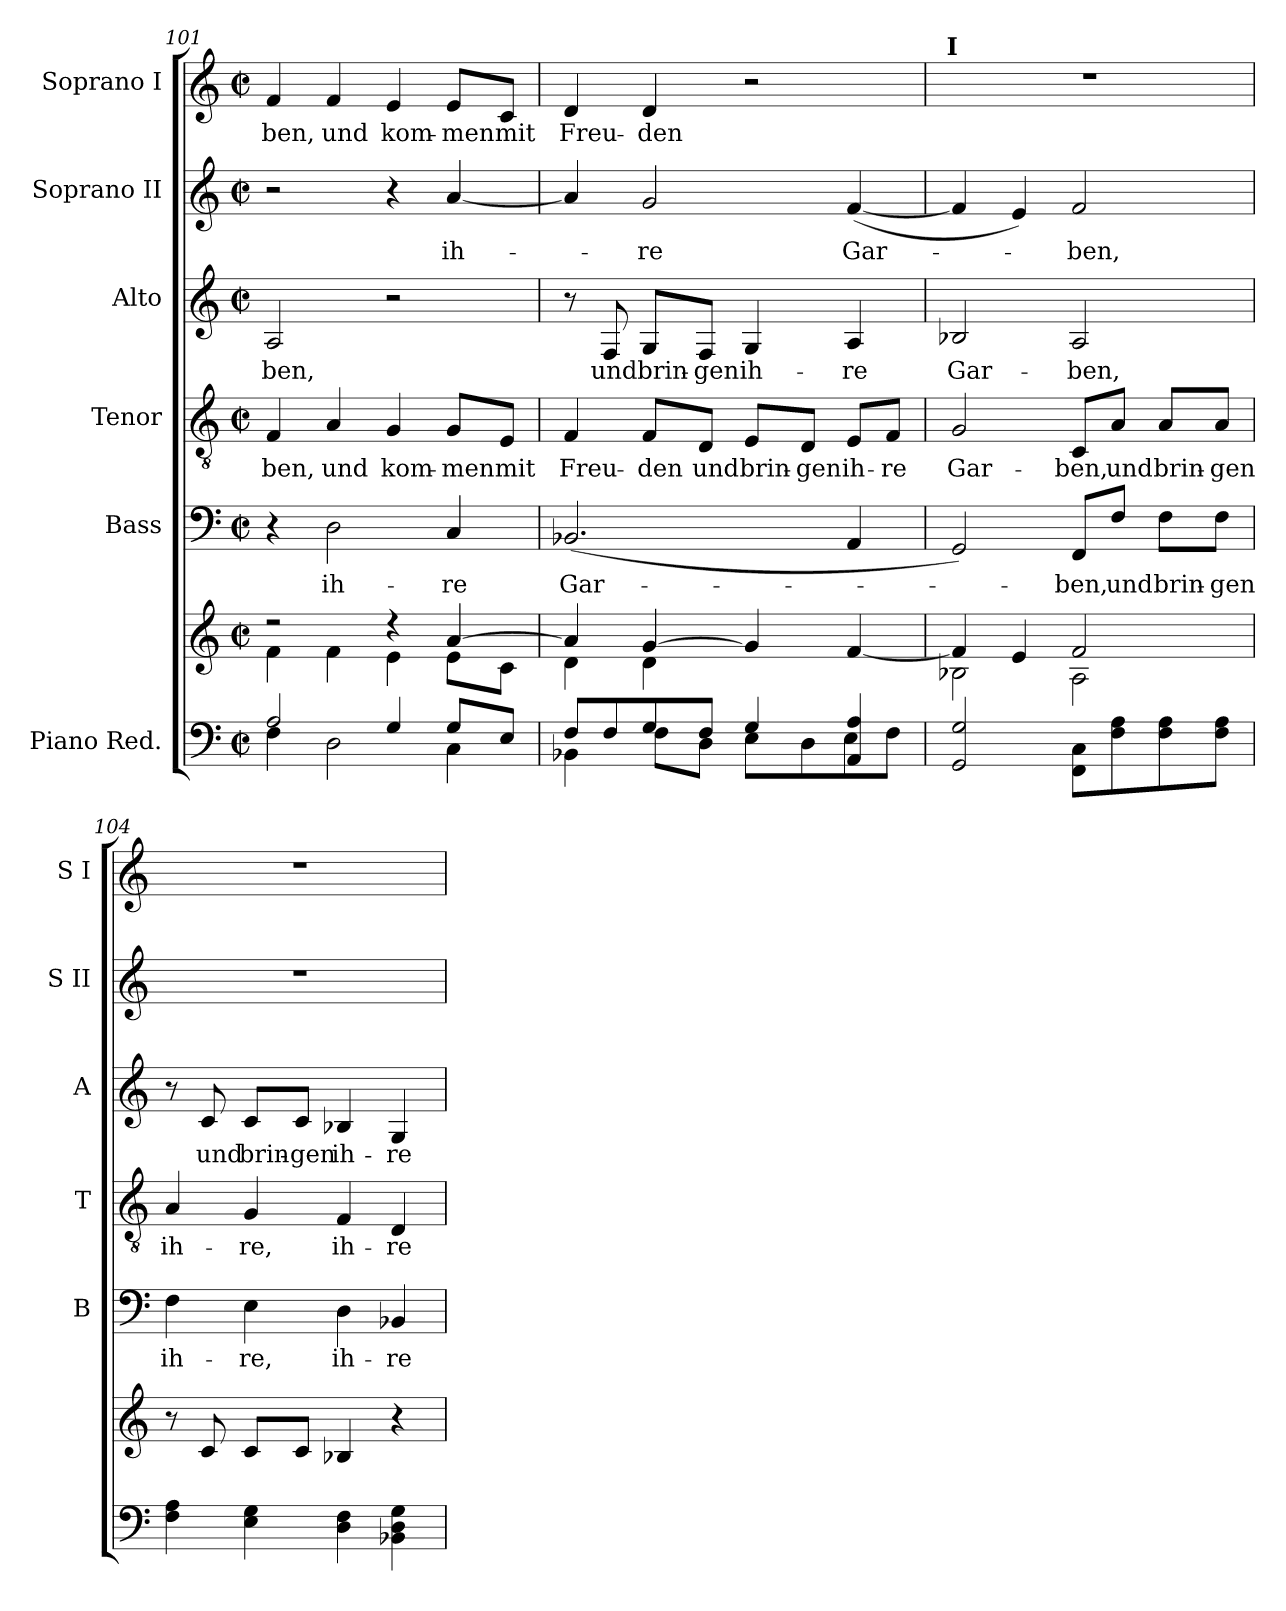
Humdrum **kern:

**kern	**kern	**kern	**text	**kern	**text	**kern	**text	**kern	**text	**kern	**text
*part6	*part6	*part5	*part5	*part4	*part4	*part3	*part3	*part2	*part2	*part1	*part1
*staff7	*staff6	*staff5	*staff5	*staff4	*staff4	*staff3	*staff3	*staff2	*staff2	*staff1	*staff1
*I"Piano Red.	*	*I"Bass	*	*I"Tenor	*	*I"Alto	*	*I"Soprano II	*	*I"Soprano I	*
*	*	*I'B	*	*I'T	*	*I'A	*	*I'S II	*	*I'S I	*
!!LO:PB:g=z
*clefF4	*clefG2	*clefF4	*	*clefGv2	*	*clefG2	*	*clefG2	*	*clefG2	*
*	*	*ITrd7c12	*	*ITrd7c12	*	*	*	*	*	*	*
*k[]	*k[]	*k[]	*	*k[]	*	*k[]	*	*k[]	*	*k[]	*
*C:	*C:	*C:	*	*C:	*	*C:	*	*C:	*	*C:	*
*M2/2	*M2/2	*M2/2	*	*M2/2	*	*M2/2	*	*M2/2	*	*M2/2	*
*met(c|)	*met(c|)	*met(c|)	*	*met(c|)	*	*met(c|)	*	*met(c|)	*	*met(c|)	*
=101	=101	=101	=101	=101	=101	=101	=101	=101	=101	=101	=101
*^	*^	*	*	*	*	*	*	*	*	*	*
!	!	!	!	!	!	!	!LO:LY:b:color=#000000	!	!	!	!	!	!
!	!	!	!	!	!	!	!	!	!LO:LY:b:color=#000000	!	!	!	!
!	!	!	!	!	!	!	!	!	!	!	!	!	!LO:LY:b:color=#000000
2Ai/	4Fi\	2r	4fi\	4r	.	4FFi/	-ben,	2Ai/	-ben,	2r	.	4fi/	-ben,
!	!	!	!	!	!LO:LY:b:color=#000000	!	!	!	!	!	!	!	!
!	!	!	!	!	!	!	!LO:LY:b:color=#000000	!	!	!	!	!	!
!	!	!	!	!	!	!	!	!	!	!	!	!	!LO:LY:b:color=#000000
.	2Di\	.	4fi\	2DDi\	ih-	4AAi/	und	.	.	.	.	4fi/	und
!	!	!	!	!	!	!	!LO:LY:b:color=#000000	!	!	!	!	!	!
!	!	!	!	!	!	!	!	!	!	!	!	!	!LO:LY:b:color=#000000
4Gi/	.	4r	4ei\	.	.	4GGi/	kom-	2r	.	4r	.	4ei/	kom-
!	!	!	!	!	!LO:LY:b:color=#000000	!	!	!	!	!	!	!	!
!	!	!	!	!	!	!	!LO:LY:b:color=#000000	!	!	!	!	!	!
!	!	!	!	!	!	!	!	!	!	!	!LO:LY:b:color=#000000	!	!
!	!	!	!	!	!	!	!	!	!	!	!	!	!LO:LY:b:color=#000000
8Gi/L	4Ci\	[>4ai/	8ei\L	4CCi/	-re	8GGi/L	-men	.	.	[<4ai/	ih-	8ei/L	-men
!	!	!	!	!	!	!	!LO:LY:b:color=#000000	!	!	!	!	!	!
!	!	!	!	!	!	!	!	!	!	!	!	!	!LO:LY:b:color=#000000
8Ei/J	.	.	8ci\J	.	.	8EEi/J	mit	.	.	.	.	8ci/J	mit
=102	=102	=102	=102	=102	=102	=102	=102	=102	=102	=102	=102	=102	=102
!	!	!	!	!	!LO:LY:b:color=#000000	!	!	!	!	!	!	!	!
!	!	!	!	!	!	!	!LO:LY:b:color=#000000	!	!	!	!	!	!
!	!	!	!	!	!	!	!	!	!	!	!	!	!LO:LY:b:color=#000000
8Fi/L	4BB-Xi\	4ai/]	4di\	(2.BBB-Xi/	Gar-	4FFi/	Freu-	8r	.	4ai/]	.	4di/	Freu-
!	!	!	!	!	!	!	!	!	!LO:LY:b:color=#000000	!	!	!	!
8Fi/	.	.	.	.	.	.	.	8Fi/	und	.	.	.	.
!	!	!	!	!	!	!	!LO:LY:b:color=#000000	!	!	!	!	!	!
!	!	!	!	!	!	!	!	!	!LO:LY:b:color=#000000	!	!	!	!
!	!	!	!	!	!	!	!	!	!	!	!LO:LY:b:color=#000000	!	!
!	!	!	!	!	!	!	!	!	!	!	!	!	!LO:LY:b:color=#000000
8Gi/	8Fi\L	[>4gi/	4di\	.	.	8FFi/L	-den	8Gi/L	brin-	2gi/	-re	4di/	-den
!	!	!	!	!	!	!	!LO:LY:b:color=#000000	!	!	!	!	!	!
!	!	!	!	!	!	!	!	!	!LO:LY:b:color=#000000	!	!	!	!
8Fi/J	8Di\J	.	.	.	.	8DDi/J	und	8Fi/J	-gen	.	.	.	.
!	!	!	!	!	!	!	!LO:LY:b:color=#000000	!	!	!	!	!	!
!	!	!	!	!	!	!	!	!	!LO:LY:b:color=#000000	!	!	!	!
4Gi/	8Ei\L	4gi/]	2ryy	.	.	8EEi/L	brin-	4Gi/	ih-	.	.	2r	.
!	!	!	!	!	!	!	!LO:LY:b:color=#000000	!	!	!	!	!	!
.	8Di\	.	.	.	.	8DDi/J	-gen	.	.	.	.	.	.
!	!	!	!	!	!	!	!LO:LY:b:color=#000000	!	!	!	!	!	!
!	!	!	!	!	!	!	!	!	!LO:LY:b:color=#000000	!	!	!	!
!	!	!	!	!	!	!	!	!	!	!	!LO:LY:b:color=#000000	!	!
4AAi/ 4Ai	8Ei\	[>4fi/	.	4AAAi/	.	8EEi/L	ih-	4Ai/	-re	([<4fi/	Gar-	.	.
!	!	!	!	!	!	!	!LO:LY:b:color=#000000	!	!	!	!	!	!
.	8Fi\J	.	.	.	.	8FFi/J	-re	.	.	.	.	.	.
*v	*v	*	*	*	*	*	*	*	*	*	*	*	*
=103	=103	=103	=103	=103	=103	=103	=103	=103	=103	=103	=103	=103
*^	*	*	*	*	*	*	*	*	*	*	*	*
!	!	!	!	!	!	!	!LO:LY:b:color=#000000	!	!	!	!	!	!
*v	*v	*	*	*	*	*	*	*	*	*	*	*	*
*^	*	*	*	*	*	*	*	*	*	*	*	*
!	!	!	!	!	!	!	!	!	!	!	!	!LO:TX:a:B:cj:t=I	!
!	!	!	!	!	!	!	!	!	!LO:LY:b:color=#000000	!	!	!	!
*v	*v	*	*	*	*	*	*	*	*	*	*	*	*
2GGi/ 2Gi	4fi/]	2B-Xi\	2GGGi/)	.	2GGi/	Gar-	2B-Xi/	Gar-	4fi/]	.	1r	.
.	4ei/	.	.	.	.	.	.	.	4ei/)	.	.	.
!	!	!	!	!LO:LY:b:color=#000000	!	!	!	!	!	!	!	!
!	!	!	!	!	!	!LO:LY:b:color=#000000	!	!	!	!	!	!
!	!	!	!	!	!	!	!	!LO:LY:b:color=#000000	!	!	!	!
!	!	!	!	!	!	!	!	!	!	!LO:LY:b:color=#000000	!	!
8FFi\ 8CiL	2fi/	2Ai\	8FFFi/L	-ben,	8CCi/L	-ben,	2Ai/	-ben,	2fi/	-ben,	.	.
!	!	!	!	!LO:LY:b:color=#000000	!	!	!	!	!	!	!	!
!	!	!	!	!	!	!LO:LY:b:color=#000000	!	!	!	!	!	!
8Fi\ 8Ai	.	.	8FFi/J	und	8AAi/J	und	.	.	.	.	.	.
!	!	!	!	!LO:LY:b:color=#000000	!	!	!	!	!	!	!	!
!	!	!	!	!	!	!LO:LY:b:color=#000000	!	!	!	!	!	!
8Fi\ 8Ai	.	.	8FFi\L	brin-	8AAi/L	brin-	.	.	.	.	.	.
!	!	!	!	!LO:LY:b:color=#000000	!	!	!	!	!	!	!	!
!	!	!	!	!	!	!LO:LY:b:color=#000000	!	!	!	!	!	!
8Fi\ 8AiJ	.	.	8FFi\J	-gen	8AAi/J	-gen	.	.	.	.	.	.
*	*v	*v	*	*	*	*	*	*	*	*	*	*
!!LO:LB:g=z
=104	=104	=104	=104	=104	=104	=104	=104	=104	=104	=104	=104
!	!	!	!LO:LY:b:color=#000000	!	!	!	!	!	!	!	!
!	!	!	!	!	!LO:LY:b:color=#000000	!	!	!	!	!	!
4Fi\ 4Ai	8r	4FFi\	ih-	4AAi/	ih-	8r	.	1r	.	1r	.
!	!	!	!	!	!	!	!LO:LY:b:color=#000000	!	!	!	!
.	8ci/	.	.	.	.	8ci/	und	.	.	.	.
!	!	!	!LO:LY:b:color=#000000	!	!	!	!	!	!	!	!
!	!	!	!	!	!LO:LY:b:color=#000000	!	!	!	!	!	!
!	!	!	!	!	!	!	!LO:LY:b:color=#000000	!	!	!	!
4Ei\ 4Gi	8ci/L	4EEi\	-re,	4GGi/	-re,	8ci/L	brin-	.	.	.	.
!	!	!	!	!	!	!	!LO:LY:b:color=#000000	!	!	!	!
.	8ci/J	.	.	.	.	8ci/J	-gen	.	.	.	.
!	!	!	!LO:LY:b:color=#000000	!	!	!	!	!	!	!	!
!	!	!	!	!	!LO:LY:b:color=#000000	!	!	!	!	!	!
!	!	!	!	!	!	!	!LO:LY:b:color=#000000	!	!	!	!
4Di\ 4Fi	4B-Xi/	4DDi\	ih-	4FFi/	ih-	4B-Xi/	ih-	.	.	.	.
!	!	!	!LO:LY:b:color=#000000	!	!	!	!	!	!	!	!
!	!	!	!	!	!LO:LY:b:color=#000000	!	!	!	!	!	!
!	!	!	!	!	!	!	!LO:LY:b:color=#000000	!	!	!	!
4BB-Xi\ 4Di 4Gi	4r	4BBB-Xi/	-re	4DDi/	-re	4Gi/	-re	.	.	.	.
=	=	=	=	=	=	=	=	=	=	=	=
*-	*-	*-	*-	*-	*-	*-	*-	*-	*-	*-	*-
